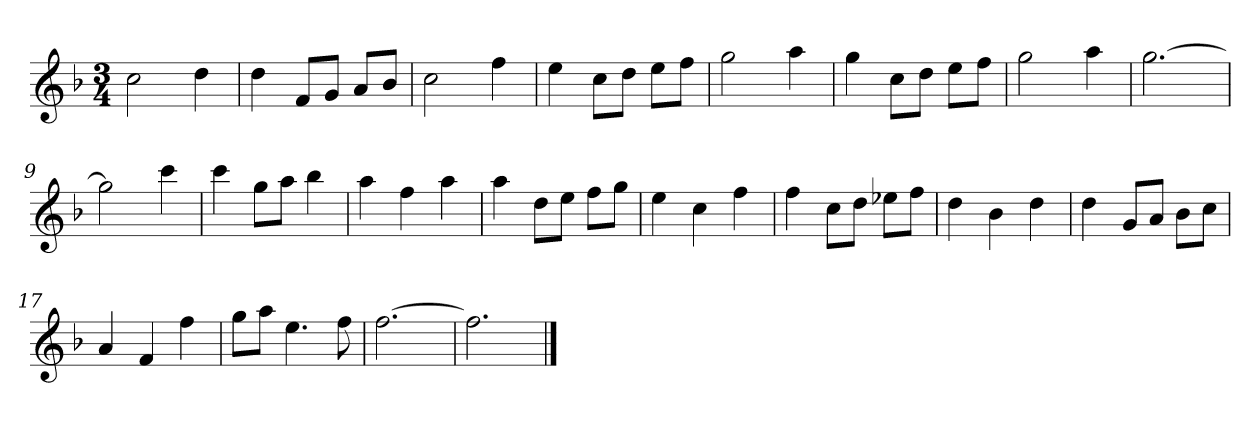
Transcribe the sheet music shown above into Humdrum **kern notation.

**kern
*part1
*staff1
*k[b-]
*M3/4
*MM120
=1
2cc
4dd
=2
4dd
8fL
8gJ
8aL
8b-J
=3
2cc
4ff
=4
4ee
8ccL
8ddJ
8eeL
8ffJ
=5
2gg
4aa
=6
4gg
8ccL
8ddJ
8eeL
8ffJ
=7
2gg
4aa
=8
[2.gg
=9
2gg]
4ccc
=10
4ccc
8ggL
8aaJ
4bb-
=11
4aa
4ff
4aa
=12
4aa
8ddL
8eeJ
8ffL
8ggJ
=13
4ee
4cc
4ff
=14
4ff
8ccL
8ddJ
8ee-XL
8ffJ
=15
4dd
4b-
4dd
=16
4dd
8gL
8aJ
8b-L
8ccJ
=17
4a
4f
4ff
=18
8ggL
8aaJ
4.ee
8ff
=19
[2.ff
=20
2.ff]
==
*-
